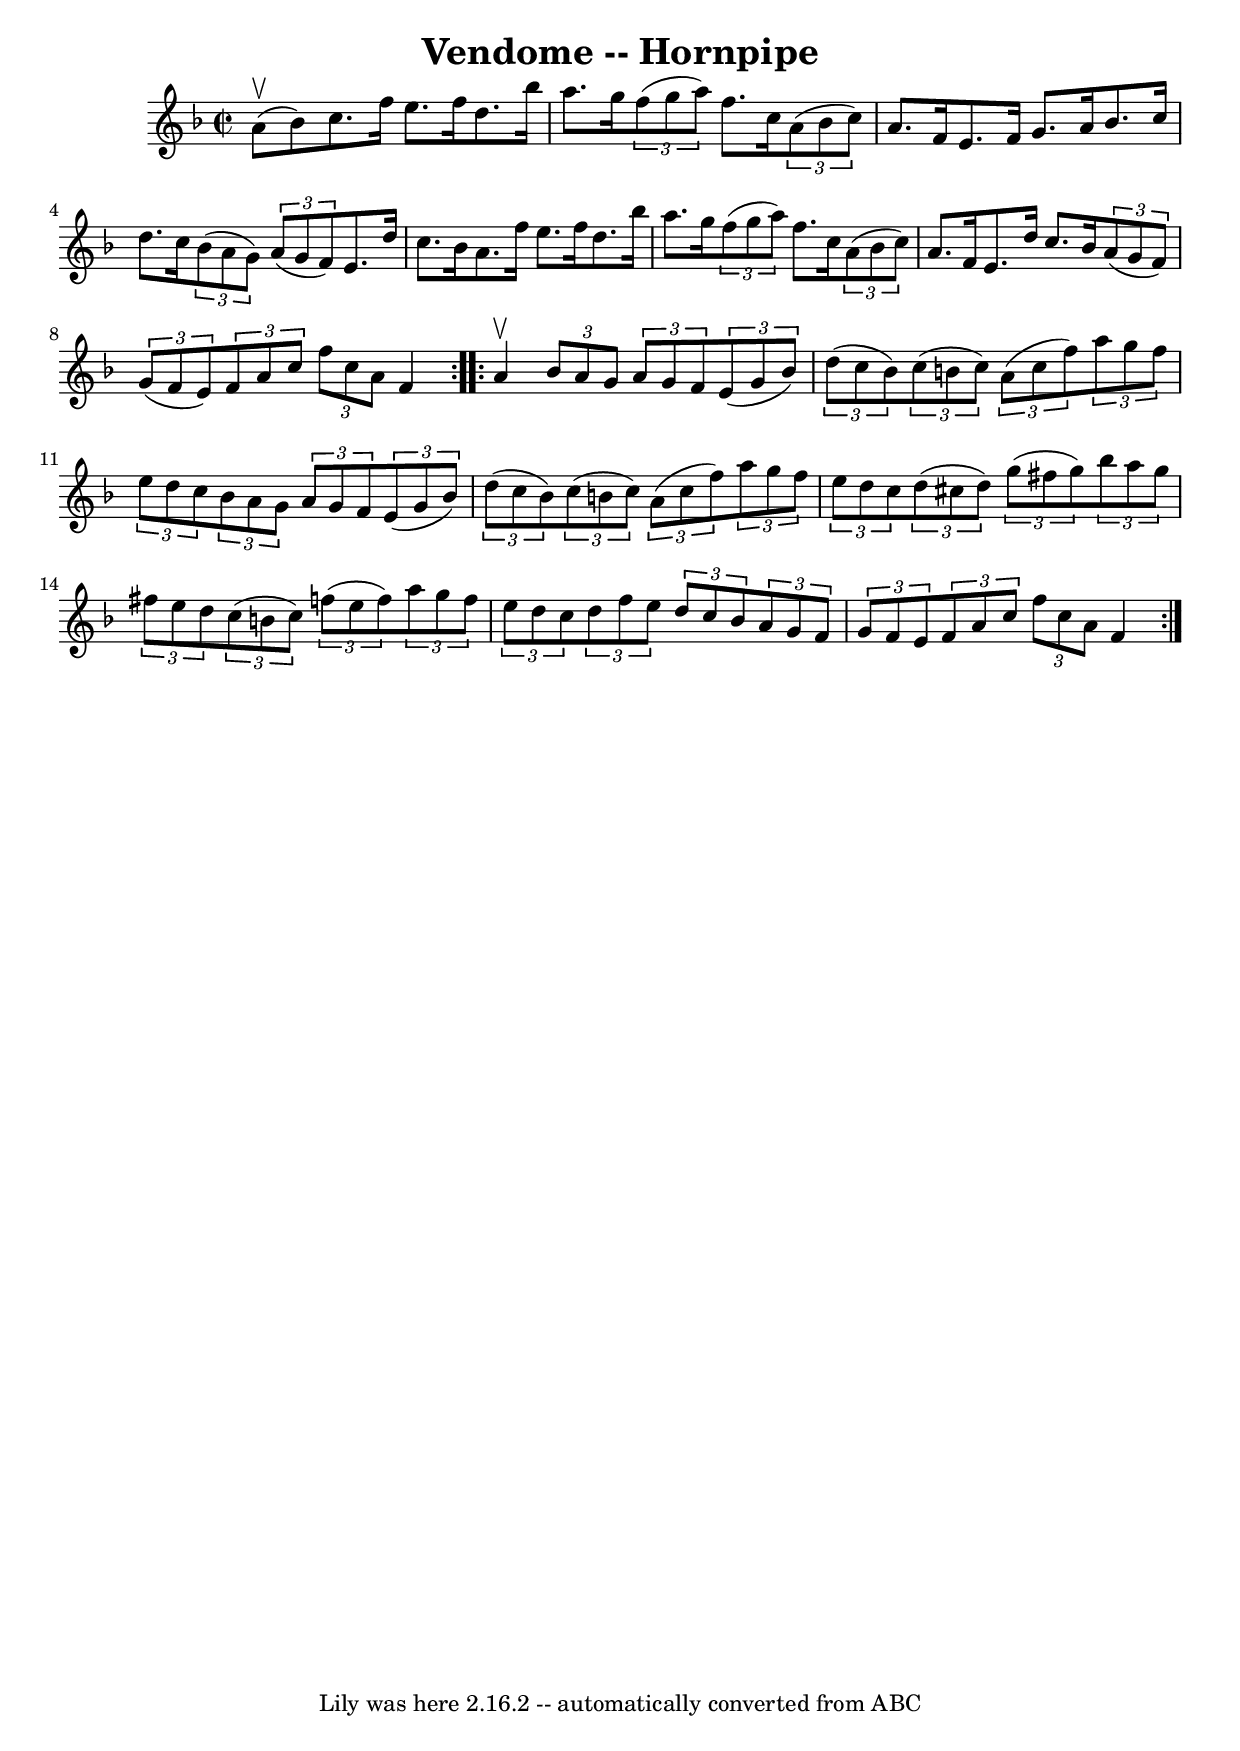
\version "2.16.2"
\include "Mammoth.ily"
\header {
  %% book = "Cole's 1000 Fiddle Tunes"
  crossRefNumber = "1"
  footnotes = ""
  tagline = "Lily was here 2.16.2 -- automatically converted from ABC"
  title = "Vendome -- Hornpipe"

}
voicedefault =  {



  \repeat volta 2 {

    \override Staff.TimeSignature #'style = #'C
    \time 2/2 
    \key f \major a'8 (^\upbow bes'8) |
    c''8. f''16 
    e''8. f''16 d''8. bes''16 a''8. g''16  |
    
    \times 2/3 { f''8 (g''8 a''8) 
	       } f''8. c''16    \times 2/3 {   
		 a'8 (bes'8 c''8) 
	       } a'8. f'16  |
    e'8. f'16 g'8.   
    a'16 bes'8. c''16 d''8. c''16  |
    \times 2/3 { bes'8 (
		 a'8 g'8) 
	       }   \times 2/3 { a'8 (g'8 f'8) 
			      } e'8. d''16    
    c''8. bes'16  |
    a'8. f''16 e''8. f''16 d''8.    
    bes''16 a''8. g''16  |
    \times 2/3 { f''8 (g''8 a''8) 

	       } f''8. c''16    \times 2/3 { a'8 (bes'8 c''8) 
					   } a'8. f'16 
    |
    e'8. d''16 c''8. bes'16    \times 2/3 { a'8 (g'8    
					    f'8) 
					  }   \times 2/3 { g'8 (f'8 e'8) 
							 } |
    \times 2/3 { f'8 
		 a'8 c''8  
	       }   \times 2/3 { f''8 c''8 a'8  
			      } f'4  
  }     

  \repeat volta 2 {
    a'4^\upbow |
    \times 2/3 { bes'8 a'8 g'8  
	       }  
    \times 2/3 { a'8 g'8 f'8  
	       }   \times 2/3 { e'8 (g'8 bes'8) 

			      }   \times 2/3 { d''8 (c''8 bes'8) 
					     } |
    \times 2/3 { c''8 
		 (b'8 c''8) 
	       }   \times 2/3 { a'8 (c''8 f''8) 
			      }   
    \times 2/3 { a''8 g''8 f''8  
	       }   \times 2/3 { e''8 d''8 c''8  
			      } 
    |
    \times 2/3 { bes'8 a'8 g'8  
	       }   \times 2/3 { a'8 g'8  
				f'8  
			      }   \times 2/3 { e'8 (g'8 bes'8) 
					     }   \times 2/3 { d''8 (
							      c''8 bes'8) 
							    } |
    \times 2/3 { c''8 (b'8 c''8) 
	       }   
    \times 2/3 { a'8 (c''8 f''8) 
	       }   \times 2/3 { a''8 g''8 f''8 
				
			      }   \times 2/3 { e''8 d''8 c''8  
					     } |
    \times 2/3 { d''8 (
		 cis''8 d''8) 
	       }   \times 2/3 { g''8 (fis''8 g''8) 
			      }   
    \times 2/3 { bes''8 a''8 g''8  
	       }   \times 2/3 { fis''8 e''8    
				d''8  
			      } |
    \times 2/3 { c''8 (b'8 c''8) 
	       }   \times 2/3 {   
		 f''8 (e''8 f''8) 
	       }   \times 2/3 { a''8 g''8 f''8  
			      }   
    \times 2/3 { e''8 d''8 c''8  
	       } |
    \times 2/3 { d''8 f''8 
		 e''8  
	       }   \times 2/3 { d''8 c''8 bes'8  
			      }   \times 2/3 { a'8    
					       g'8 f'8  
					     }   \times 2/3 { g'8 f'8 e'8  
							    } |
    \times 2/3 { f'8 
		 a'8 c''8  
	       }   \times 2/3 { f''8 c''8 a'8  
			      } f'4  
  }   

}

\score{
  <<

    \context Staff="default"
    {
      \voicedefault 
      
    }

  >>
  \layout {
    
  }
  \midi {
  }

}
